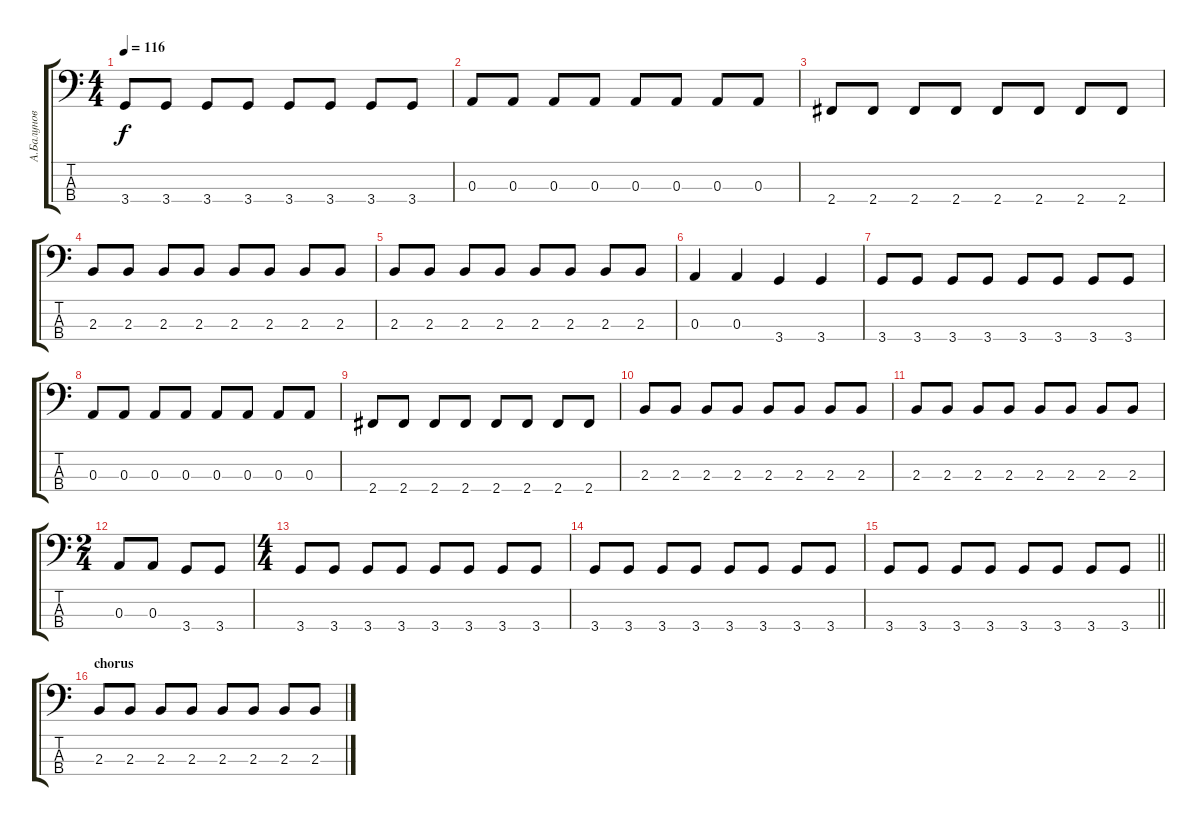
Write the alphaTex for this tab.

\track ("А.Балунов" "А.Балунов") {instrument electricbassfinger}
\staff {score tabs}
\tuning (G2 D2 A1 E1) {hide}
\ts (4 4)
\tempo 116
\clef f4
\ks c
3.4.8{dy f} 3.4.8 3.4.8 3.4.8 3.4.8 3.4.8 3.4.8 3.4.8 |
0.3.8 0.3.8 0.3.8 0.3.8 0.3.8 0.3.8 0.3.8 0.3.8 |
2.4.8 2.4.8 2.4.8 2.4.8 2.4.8 2.4.8 2.4.8 2.4.8 |
2.3.8 2.3.8 2.3.8 2.3.8 2.3.8 2.3.8 2.3.8 2.3.8 |
2.3.8 2.3.8 2.3.8 2.3.8 2.3.8 2.3.8 2.3.8 2.3.8 |
0.3.4 0.3.4 3.4.4 3.4.4 |
3.4.8 3.4.8 3.4.8 3.4.8 3.4.8 3.4.8 3.4.8 3.4.8 |
0.3.8 0.3.8 0.3.8 0.3.8 0.3.8 0.3.8 0.3.8 0.3.8 |
2.4.8 2.4.8 2.4.8 2.4.8 2.4.8 2.4.8 2.4.8 2.4.8 |
2.3.8 2.3.8 2.3.8 2.3.8 2.3.8 2.3.8 2.3.8 2.3.8 |
2.3.8 2.3.8 2.3.8 2.3.8 2.3.8 2.3.8 2.3.8 2.3.8 |
\ts (2 4)
0.3.8 0.3.8 3.4.8 3.4.8 |
\ts (4 4)
3.4.8 3.4.8 3.4.8 3.4.8 3.4.8 3.4.8 3.4.8 3.4.8 |
3.4.8 3.4.8 3.4.8 3.4.8 3.4.8 3.4.8 3.4.8 3.4.8 |
\barLineRight lightlight
3.4.8 3.4.8 3.4.8 3.4.8 3.4.8 3.4.8 3.4.8 3.4.8 |
\section ("" "chorus")
2.3.8 2.3.8 2.3.8 2.3.8 2.3.8 2.3.8 2.3.8 2.3.8
